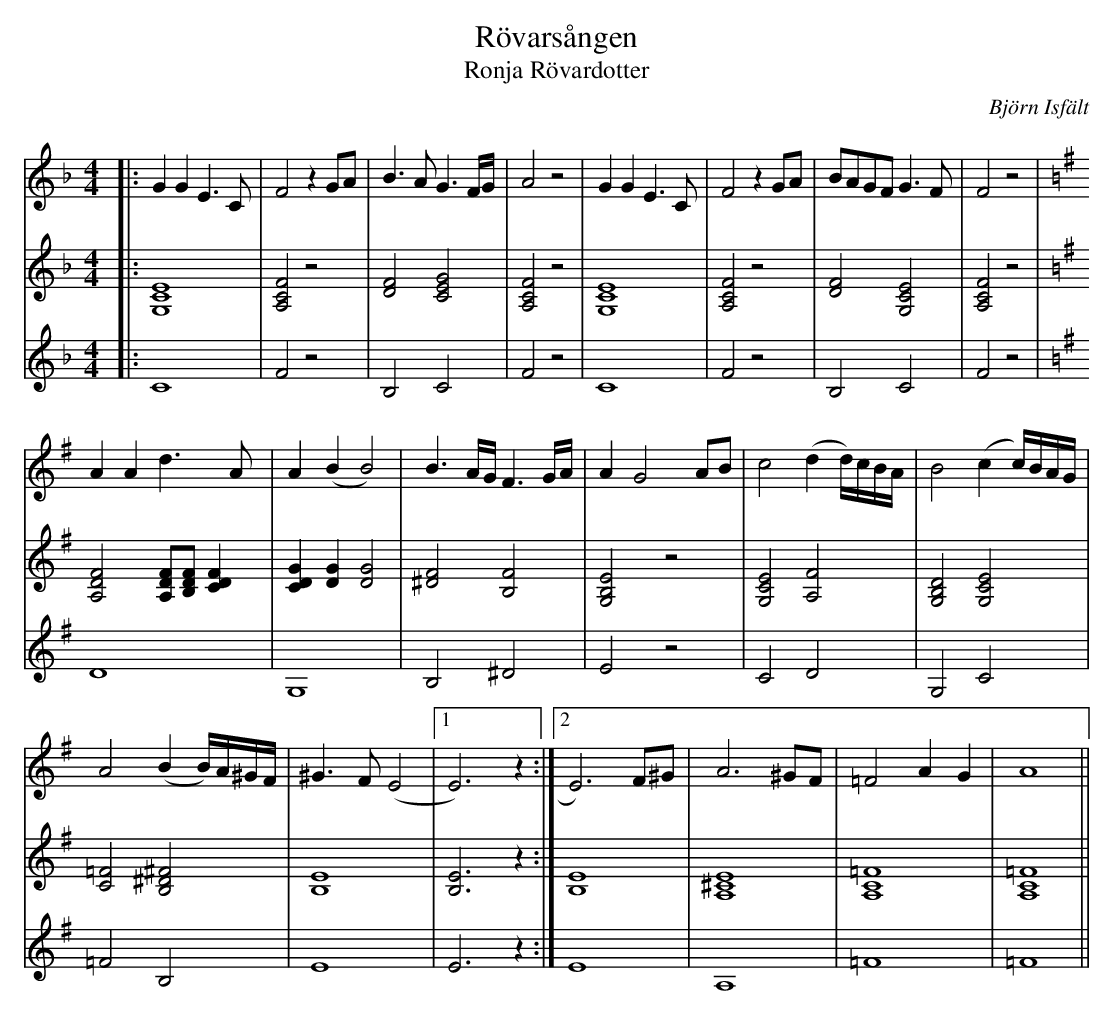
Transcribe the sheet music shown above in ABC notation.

X:1
T: Rövarsången
T: Ronja Rövardotter
O: Björn Isfält
K: F
M: 4/4
L: 1/8
V: 1
|: G2G2E3C | F4z2GA | B3AG3F/G/ | A4z4 | G2G2E3C | F4z2GA | BAGF G3F | F4z4 |
K: G
A2A2d3A | A2(B2B4) | B3A/G/F3G/A/ | A2G4 AB | c4(d2d/)c/B/A/ | B4(c2c/)B/A/G/ |
A4(B2B/)A/^G/F/ | ^G3F(E4 |1 E6)z2 :|2 E6)F^G | A6^GF | =F4A2G2 | A8 ||
V: 2
|: [E8C8G,8] | [F4C4A,4]z4 | [F4D4][G4E4C4] | [F4C4A,4]z4 | [E8C8G,8] | [F4C4A,4]z4 | [F4D4][G,4E4C4] | [F4C4A,4]z4 |
K: G
[F4A,4D4][FA,D][FB,D][F2C2D2] | [G2C2D2][G2D2][G4D4] | [F4^D4][F4B,4] | [E4B,4G,4]z4 | [E4C4G,4][F4A,4] | [G,4D4B,4][G,4E4C4] |
[=F4C4][^F4B,4^D4] | [E8B,8] | [E6B,6]z2 :| [E8B,8] | [E8^C8A,8] | [=F8C8A,8] | [=F8A,8C8] ||
V: 3
|: C8 | F4z4 | B,4C4 | F4z4 | C8 | F4z4 | B,4C4 | F4z4 |
K: G
D8 | G,8 | B,4^D4 | E4z4 | C4D4 | G,4C4 |
=F4B,4 | E8 | E6z2 :| E8 | A,8 | =F8 | =F8 ||
